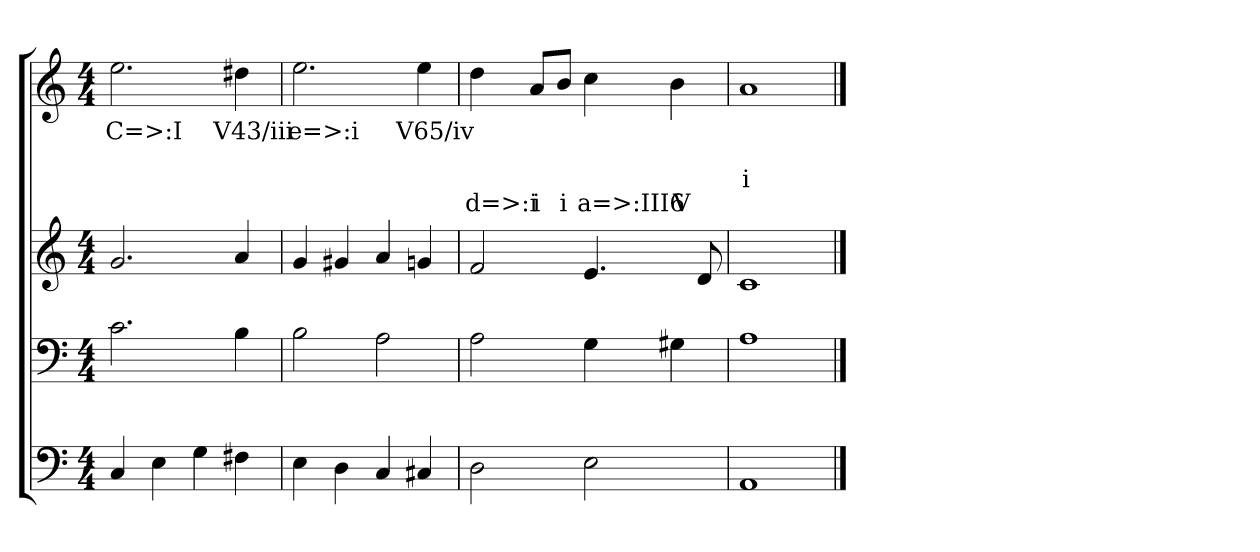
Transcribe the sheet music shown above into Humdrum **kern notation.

**kern	**kern	**kern	**kern	**text	**text	**text	**text
*part4	*part3	*part2	*part1	*part1	*part1	*part1	*part1
*staff4	*staff3	*staff2	*staff1	*staff1	*staff1	*staff1	*staff1
*clefF4	*clefF4	*clefG2	*clefG2	*	*	*	*
*k[]	*k[]	*k[]	*k[]	*	*	*	*
*C:	*C:	*C:	*C:	*	*	*	*
*M4/4	*M4/4	*M4/4	*M4/4	*	*	*	*
=	=	=	=	=	=	=	=
4C	2.c	2.g	2.ee	C=>:I	.	.	.
4E	.	.	.	.	.	.	.
4G	.	.	.	.	.	.	.
4F#X	4B	4a	4dd#X	V43/iii	.	.	.
=2	=2	=2	=2	=2	=2	=2	=2
4E	2B	4g	2.ee	e=>:i	.	.	.
4D	.	4g#X	.	.	.	.	.
4C	2A	4a	.	.	.	.	.
4C#X	.	4gn	4ee	V65/iv	.	.	.
=3	=3	=3	=3	=3	=3	=3	=3
2D	2A	2f	4dd	.	.	.	d=>:i
.	.	.	8a/L	.	.	.	i
.	.	.	8b/J	.	.	.	i
2E	4G	4.e	4cc	.	.	.	a=>:III6
.	4G#X	.	4b	.	.	.	V
.	.	8d	.	.	.	.	.
=4	=4	=4	=4	=4	=4	=4	=4
1AA	1A	1c	1a	.	.	i	.
==	==	==	==	==	==	==	==
*-	*-	*-	*-	*-	*-	*-	*-
